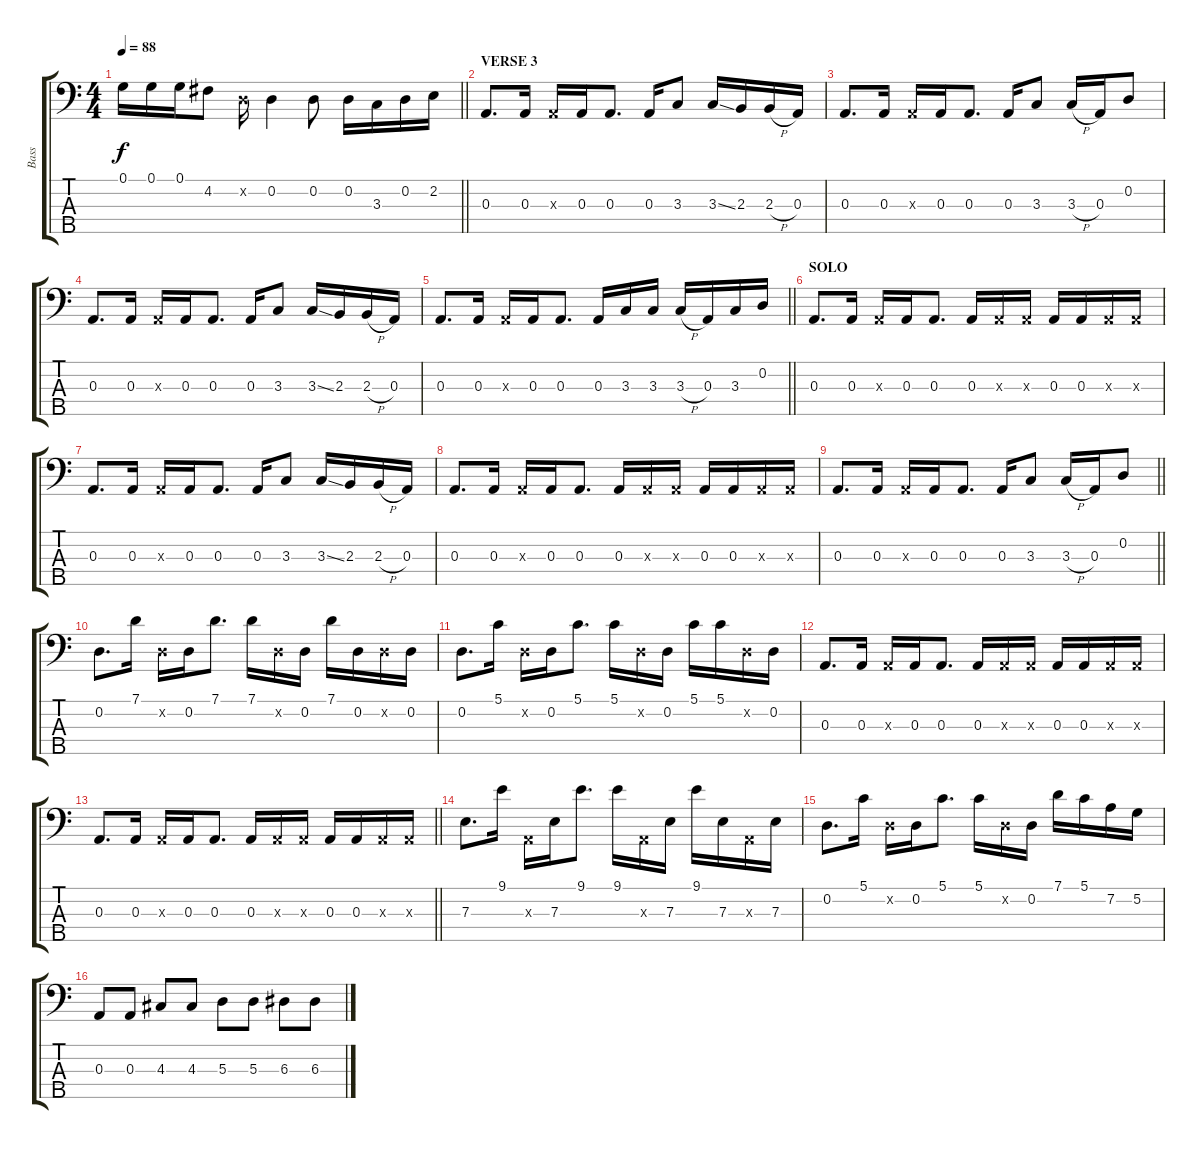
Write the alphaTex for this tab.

\track ("Bass" "Bass") {instrument electricbassfinger}
\staff {score tabs}
\tuning (G2 D2 A1 E1 B0) {hide}
\ts (4 4)
\tempo 88
\clef f4
\barLineRight lightlight
\ks c
0.1.16{dy f} 0.1.16 0.1.16 4.2.8 0.2{x}.16 0.2.4 0.2.8 0.2.16 3.3.16 0.2.16 2.2.16 |
\section ("" "VERSE 3")
0.3.8{d} 0.3.16 0.3{x}.16 0.3.16 0.3.8{d} 0.3.16 3.3.8 3.3{ss}.16 2.3.16 2.3{h}.16 0.3.16 |
0.3.8{d} 0.3.16 0.3{x}.16 0.3.16 0.3.8{d} 0.3.16 3.3.8 3.3{h}.16 0.3.16 0.2.8 |
0.3.8{d} 0.3.16 0.3{x}.16 0.3.16 0.3.8{d} 0.3.16 3.3.8 3.3{ss}.16 2.3.16 2.3{h}.16 0.3.16 |
\barLineRight lightlight
0.3.8{d} 0.3.16 0.3{x}.16 0.3.16 0.3.8{d} 0.3.16 3.3.16 3.3.16 3.3{h}.16 0.3.16 3.3.16 0.2.16 |
\section ("" "SOLO")
0.3.8{d} 0.3.16 0.3{x}.16 0.3.16 0.3.8{d} 0.3.16 0.3{x}.16 0.3{x}.16 0.3.16 0.3.16 0.3{x}.16 0.3{x}.16 |
0.3.8{d} 0.3.16 0.3{x}.16 0.3.16 0.3.8{d} 0.3.16 3.3.8 3.3{ss}.16 2.3.16 2.3{h}.16 0.3.16 |
0.3.8{d} 0.3.16 0.3{x}.16 0.3.16 0.3.8{d} 0.3.16 0.3{x}.16 0.3{x}.16 0.3.16 0.3.16 0.3{x}.16 0.3{x}.16 |
\barLineRight lightlight
0.3.8{d} 0.3.16 0.3{x}.16 0.3.16 0.3.8{d} 0.3.16 3.3.8 3.3{h}.16 0.3.16 0.2.8 |
0.2.8{d} 7.1.16 0.2{x}.16 0.2.16 7.1.8{d} 7.1.16 0.2{x}.16 0.2.16 7.1.16 0.2.16 0.2{x}.16 0.2.16 |
0.2.8{d} 5.1.16 0.2{x}.16 0.2.16 5.1.8{d} 5.1.16 0.2{x}.16 0.2.16 5.1.16 5.1.16 0.2{x}.16 0.2.16 |
0.3.8{d} 0.3.16 0.3{x}.16 0.3.16 0.3.8{d} 0.3.16 0.3{x}.16 0.3{x}.16 0.3.16 0.3.16 0.3{x}.16 0.3{x}.16 |
\barLineRight lightlight
0.3.8{d} 0.3.16 0.3{x}.16 0.3.16 0.3.8{d} 0.3.16 0.3{x}.16 0.3{x}.16 0.3.16 0.3.16 0.3{x}.16 0.3{x}.16 |
7.3.8{d} 9.1.16 0.3{x}.16 7.3.16 9.1.8{d} 9.1.16 0.3{x}.16 7.3.16 9.1.16 7.3.16 0.3{x}.16 7.3.16 |
0.2.8{d} 5.1.16 0.2{x}.16 0.2.16 5.1.8{d} 5.1.16 0.2{x}.16 0.2.16 7.1.16 5.1.16 7.2.16 5.2.16 |
0.3.8 0.3.8 4.3.8 4.3.8 5.3.8 5.3.8 6.3.8 6.3.8
